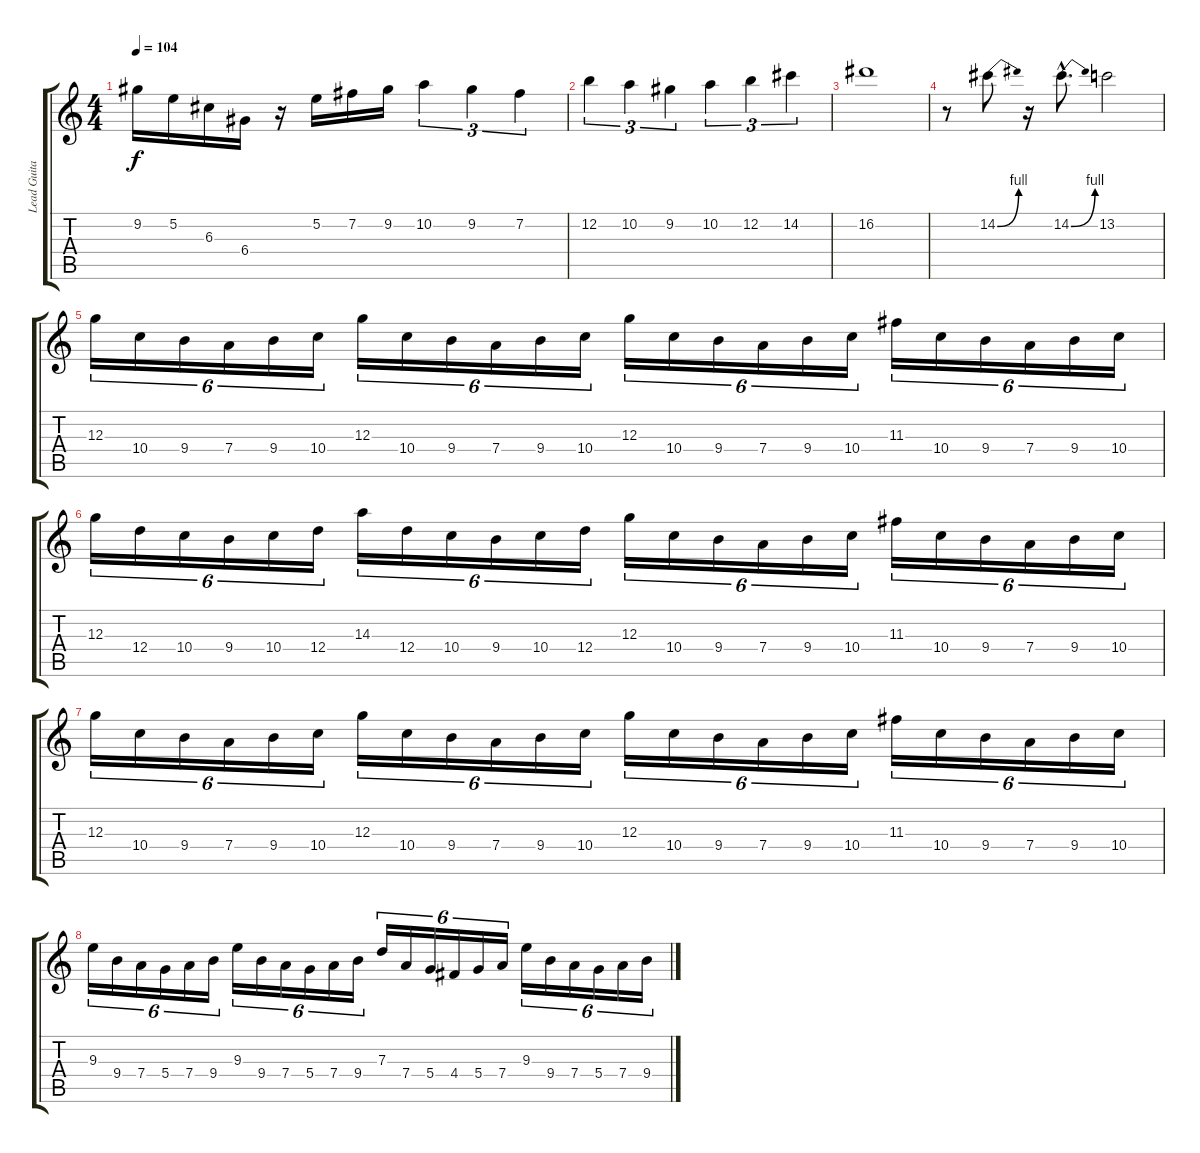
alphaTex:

\track ("Lead Guitar (P.Rondat)" "Lead Guita") {instrument overdrivenguitar}
\staff {score tabs}
\tuning (E4 B3 G3 D3 A2 E2) {hide}
\ts (4 4)
\tempo 104
\clef g2
\ks c
9.2.16{dy f} 5.2.16 6.3.16 6.4.16 r.16 5.2.16 7.2.16 9.2.16 10.2.4{tu (3 2)} 9.2.4{tu (3 2)} 7.2.4{tu (3 2)} |
12.2.4{tu (3 2)} 10.2.4{tu (3 2)} 9.2.4{tu (3 2)} 10.2.4{tu (3 2)} 12.2.4{tu (3 2)} 14.2.4{tu (3 2)} |
16.2.1 |
r.8 14.2{be (bend 0 0 60 4)}.8 r.16 14.2{be (bend 0 0 60 4) hac}.8{d} 13.2.2 |
12.3.16{tu (6 4)} 10.4.16{tu (6 4)} 9.4.16{tu (6 4)} 7.4.16{tu (6 4)} 9.4.16{tu (6 4)} 10.4.16{tu (6 4)} 12.3.16{tu (6 4)} 10.4.16{tu (6 4)} 9.4.16{tu (6 4)} 7.4.16{tu (6 4)} 9.4.16{tu (6 4)} 10.4.16{tu (6 4)} 12.3.16{tu (6 4)} 10.4.16{tu (6 4)} 9.4.16{tu (6 4)} 7.4.16{tu (6 4)} 9.4.16{tu (6 4)} 10.4.16{tu (6 4)} 11.3.16{tu (6 4)} 10.4.16{tu (6 4)} 9.4.16{tu (6 4)} 7.4.16{tu (6 4)} 9.4.16{tu (6 4)} 10.4.16{tu (6 4)} |
12.3.16{tu (6 4)} 12.4.16{tu (6 4)} 10.4.16{tu (6 4)} 9.4.16{tu (6 4)} 10.4.16{tu (6 4)} 12.4.16{tu (6 4)} 14.3.16{tu (6 4)} 12.4.16{tu (6 4)} 10.4.16{tu (6 4)} 9.4.16{tu (6 4)} 10.4.16{tu (6 4)} 12.4.16{tu (6 4)} 12.3.16{tu (6 4)} 10.4.16{tu (6 4)} 9.4.16{tu (6 4)} 7.4.16{tu (6 4)} 9.4.16{tu (6 4)} 10.4.16{tu (6 4)} 11.3.16{tu (6 4)} 10.4.16{tu (6 4)} 9.4.16{tu (6 4)} 7.4.16{tu (6 4)} 9.4.16{tu (6 4)} 10.4.16{tu (6 4)} |
12.3.16{tu (6 4)} 10.4.16{tu (6 4)} 9.4.16{tu (6 4)} 7.4.16{tu (6 4)} 9.4.16{tu (6 4)} 10.4.16{tu (6 4)} 12.3.16{tu (6 4)} 10.4.16{tu (6 4)} 9.4.16{tu (6 4)} 7.4.16{tu (6 4)} 9.4.16{tu (6 4)} 10.4.16{tu (6 4)} 12.3.16{tu (6 4)} 10.4.16{tu (6 4)} 9.4.16{tu (6 4)} 7.4.16{tu (6 4)} 9.4.16{tu (6 4)} 10.4.16{tu (6 4)} 11.3.16{tu (6 4)} 10.4.16{tu (6 4)} 9.4.16{tu (6 4)} 7.4.16{tu (6 4)} 9.4.16{tu (6 4)} 10.4.16{tu (6 4)} |
9.3.16{tu (6 4)} 9.4.16{tu (6 4)} 7.4.16{tu (6 4)} 5.4.16{tu (6 4)} 7.4.16{tu (6 4)} 9.4.16{tu (6 4)} 9.3.16{tu (6 4)} 9.4.16{tu (6 4)} 7.4.16{tu (6 4)} 5.4.16{tu (6 4)} 7.4.16{tu (6 4)} 9.4.16{tu (6 4)} 7.3.16{tu (6 4)} 7.4.16{tu (6 4)} 5.4.16{tu (6 4)} 4.4.16{tu (6 4)} 5.4.16{tu (6 4)} 7.4.16{tu (6 4)} 9.3.16{tu (6 4)} 9.4.16{tu (6 4)} 7.4.16{tu (6 4)} 5.4.16{tu (6 4)} 7.4.16{tu (6 4)} 9.4.16{tu (6 4)}
